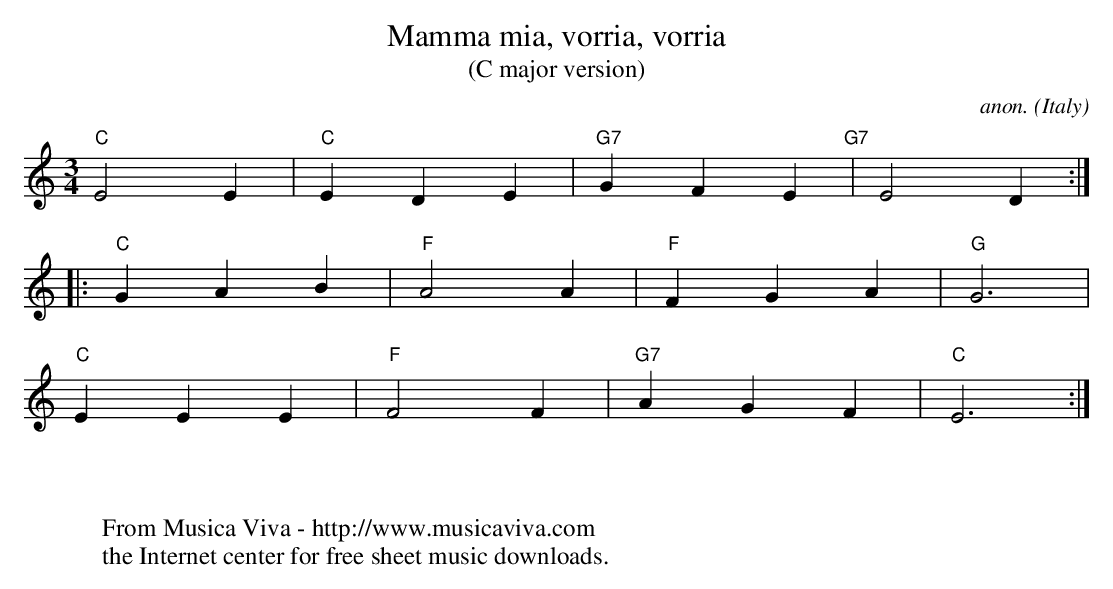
X:1
T:Mamma mia, vorria, vorria
T:(C major version)
C:anon.
O:Italy
M:3/4
L:1/4
K:C
"C"E2E|"C"EDE|"G7"GFE"G7"|E2D:|
|:"C"GAB|"F"A2A|"F"FGA|"G"G3|
"C"EEE|"F"F2F|"G7"AGF|"C"E3:|
W:
W:
W:  From Musica Viva - http://www.musicaviva.com
W:  the Internet center for free sheet music downloads.
